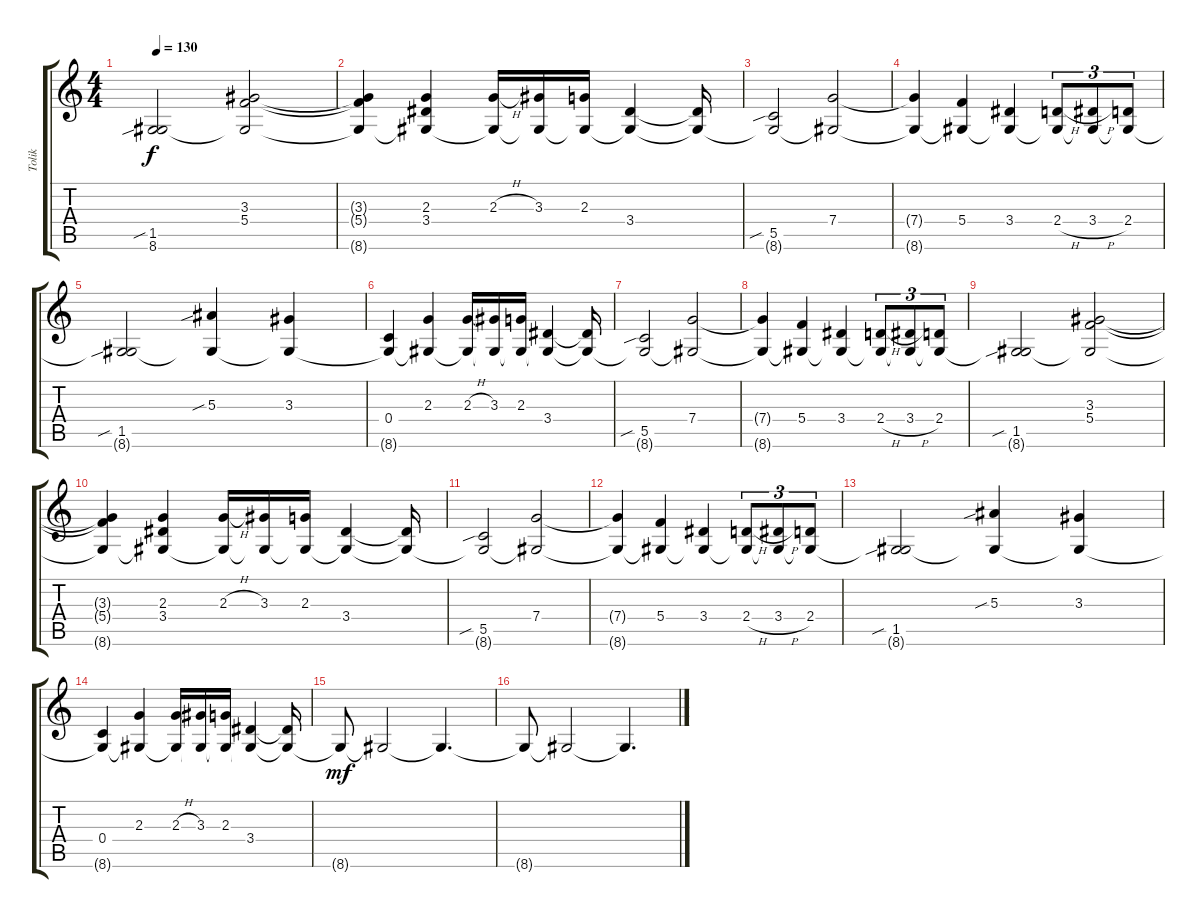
\track ("Tolik" "Tolik") {instrument distortionguitar}
\staff {score tabs}
\tuning (D4 A3 F3 C3 G2 C2) {hide}
\ts (4 4)
\tempo 130
\clef g2
\ks c
(1.5{sib} 8.6{t}).2{dy f} (3.3 5.4 8.6{t}).2 |
(3.3{t} 5.4{t} 8.6{t}).4 (2.3 3.4 8.6{t}).4 (2.3{h} 8.6{t}).16 (3.3 8.6{t}).16 (2.3 8.6{t}).16 (3.4 8.6{t}).4 (3.4{t} 8.6{t}).16 |
(5.5{sib} 8.6{t}).2 (7.4 8.6{t}).2 |
(7.4{t} 8.6{t}).4 (5.4 8.6{t}).4 (3.4 8.6{t}).4 (2.4{h} 8.6{t}).8{tu (3 2)} (3.4{h} 8.6{t}).8{tu (3 2)} (2.4 8.6{t}).8{tu (3 2)} |
(1.5{sib} 8.6{t}).2 (5.3{sib} 8.6{t}).4 (3.3 8.6{t}).4 |
(0.4 8.6{t}).4 (2.3 8.6{t}).4 (2.3{h} 8.6{t}).16 (3.3 8.6{t}).16 (2.3 8.6{t}).16 (3.4 8.6{t}).4 (3.4{t} 8.6{t}).16 |
(5.5{sib} 8.6{t}).2 (7.4 8.6{t}).2 |
(7.4{t} 8.6{t}).4 (5.4 8.6{t}).4 (3.4 8.6{t}).4 (2.4{h} 8.6{t}).8{tu (3 2)} (3.4{h} 8.6{t}).8{tu (3 2)} (2.4 8.6{t}).8{tu (3 2)} |
(1.5{sib} 8.6{t}).2 (3.3 5.4 8.6{t}).2 |
(3.3{t} 5.4{t} 8.6{t}).4 (2.3 3.4 8.6{t}).4 (2.3{h} 8.6{t}).16 (3.3 8.6{t}).16 (2.3 8.6{t}).16 (3.4 8.6{t}).4 (3.4{t} 8.6{t}).16 |
(5.5{sib} 8.6{t}).2 (7.4 8.6{t}).2 |
(7.4{t} 8.6{t}).4 (5.4 8.6{t}).4 (3.4 8.6{t}).4 (2.4{h} 8.6{t}).8{tu (3 2)} (3.4{h} 8.6{t}).8{tu (3 2)} (2.4 8.6{t}).8{tu (3 2)} |
(1.5{sib} 8.6{t}).2 (5.3{sib} 8.6{t}).4 (3.3 8.6{t}).4 |
(0.4 8.6{t}).4 (2.3 8.6{t}).4 (2.3{h} 8.6{t}).16 (3.3 8.6{t}).16 (2.3 8.6{t}).16 (3.4 8.6{t}).4 (3.4{t} 8.6{t}).16 |
8.6{t}.8{dy mf} 8.6{t}.2 8.6{t}.4{d} |
8.6{t}.8 8.6{t}.2 8.6{t}.4{d}
